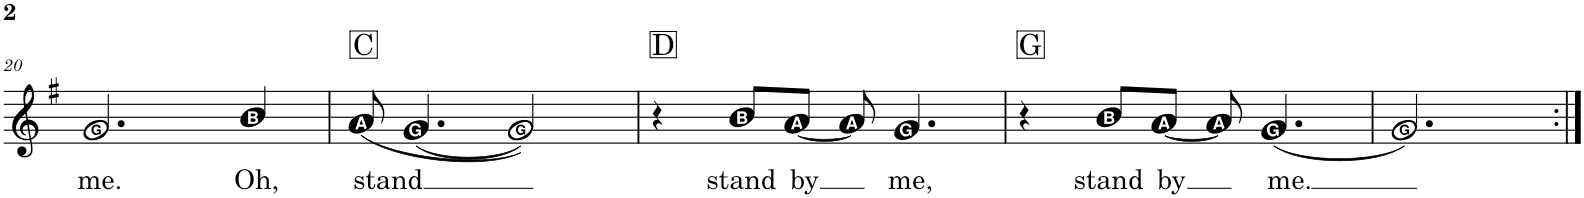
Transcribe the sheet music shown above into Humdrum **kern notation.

**kern	**text	**harte
*part1	*part1	*part1
*staff1	*staff1	*
*I"Stimme	*	*
*I'St.	*	*
!!LO:PB:g=z
*clefG2	*	*
*k[f#]	*	*
*M2/2	*	*
*met(c|)	*	*
=20	=20	=20
!	!LO:LY:b	!
2.g!/	me.	.
!	!LO:LY:b	!
4b!/	Oh,	.
=21	=21	=21
!	!LO:LY:b	!
(<8a!/	stand	C:maj
(<4.g!/	.	.
2g!/))	.	.
=22	=22	=22
4r	.	D:maj
!	!LO:LY:b	!
8b!/L	stand	.
!	!LO:LY:b	!
[8a!/J	by	.
8a!/]	.	.
!	!LO:LY:b	!
4.g!/	me,	.
=23	=23	=23
4r	.	G:maj
!	!LO:LY:b	!
8b!/L	stand	.
!	!LO:LY:b	!
[8a!/J	by	.
8a!/]	.	.
!	!LO:LY:b	!
(<4.g!/	me.	.
=24	=24	=24
2.g!/)	.	.
=:|!	=:|!	=:|!
*-	*-	*-
